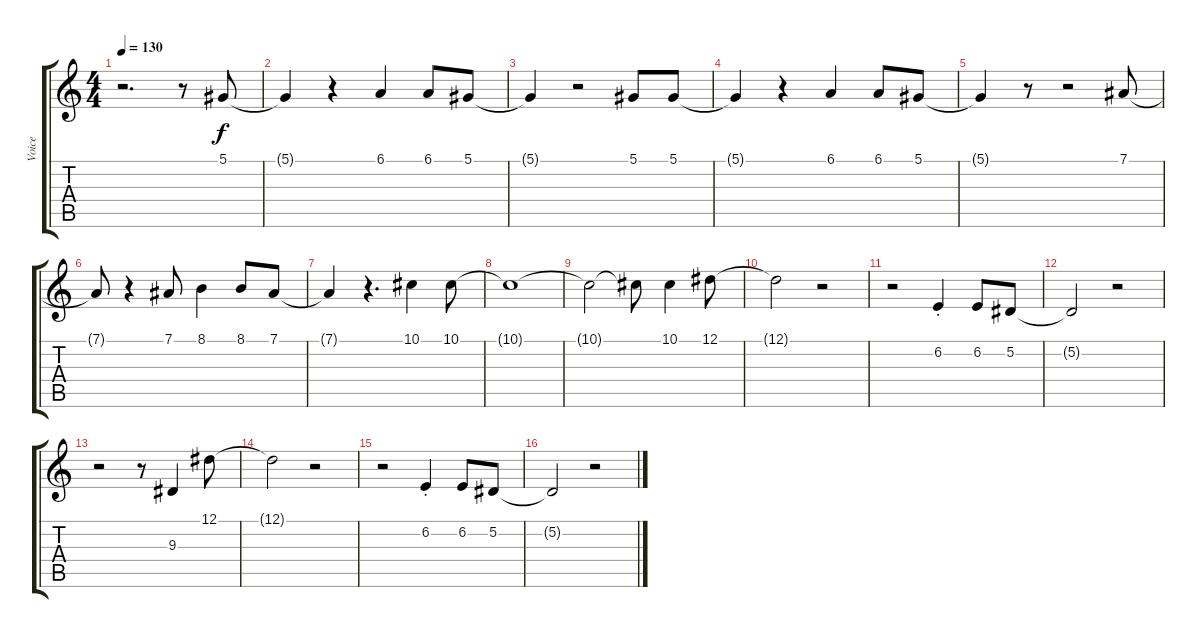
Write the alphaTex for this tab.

\track ("Voice" "Voice") {instrument lead6voice}
\staff {score tabs}
\tuning (Eb4 Bb3 Gb3 Db3 Ab2 Eb2) {hide}
\ts (4 4)
\tempo 130
\clef g2
\ks c
r.2{d dy f} r.8 5.1.8 |
5.1{t}.4 r.4 6.1.4 6.1.8 5.1.8 |
5.1{t}.4 r.2 5.1.8 5.1.8 |
5.1{t}.4 r.4 6.1.4 6.1.8 5.1.8 |
5.1{t}.4 r.8 r.2 7.1.8 |
7.1{t}.8 r.4 7.1.8 8.1.4 8.1.8 7.1.8 |
7.1{t}.4 r.4{d} 10.1.4 10.1.8 |
10.1{t}.1 |
10.1{t}.2 10.1{t}.8 10.1.4 12.1.8 |
12.1{t}.2 r.2 |
r.2 6.2{st}.4 6.2.8 5.2.8 |
5.2{t}.2 r.2 |
r.2 r.8 9.3.4 12.1.8 |
12.1{t}.2 r.2 |
r.2 6.2{st}.4 6.2.8 5.2.8 |
5.2{t}.2 r.2
